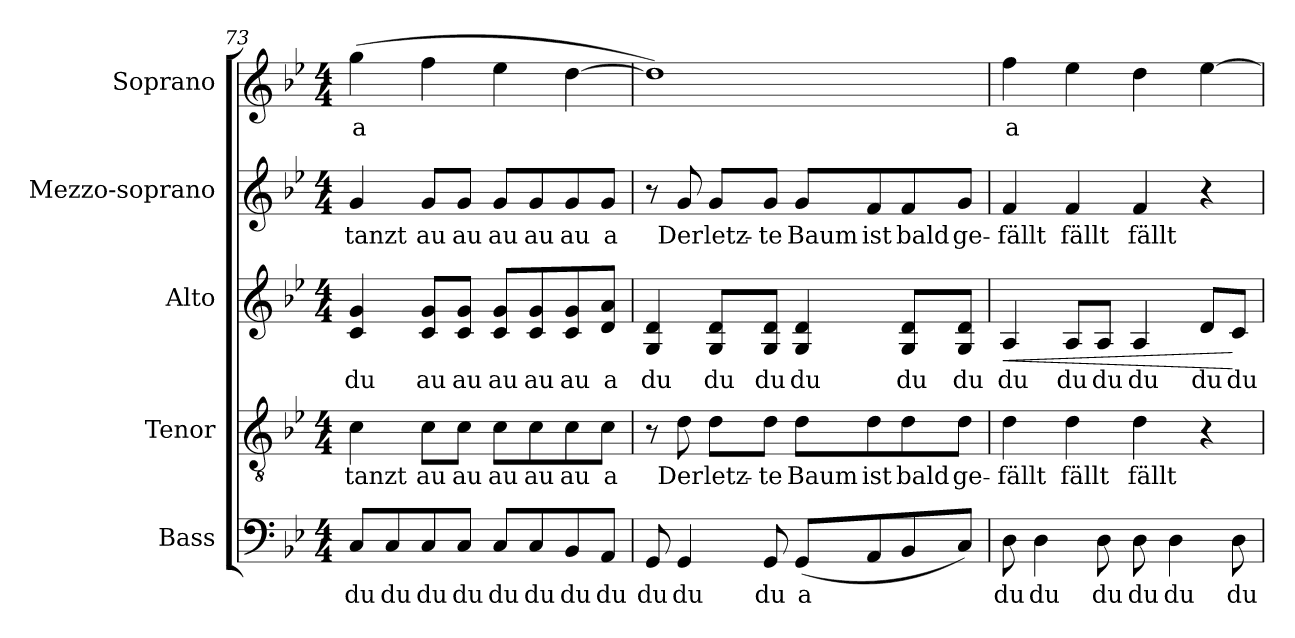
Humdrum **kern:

**kern	**text	**kern	**text	**kern	**text	**dynam	**kern	**text	**kern	**text
*part5	*part5	*part4	*part4	*part3	*part3	*part3	*part2	*part2	*part1	*part1
*staff5	*staff5	*staff4	*staff4	*staff3	*staff3	*staff3	*staff2	*staff2	*staff1	*staff1
*I"Bass	*	*I"Tenor	*	*I"Alto	*	*	*I"Mezzo-soprano	*	*I"Soprano	*
*I'B.	*	*I'T.	*	*I'A.	*	*	*I'M-S.	*	*I'S.	*
*clefF4	*	*clefGv2	*	*clefG2	*	*	*clefG2	*	*clefG2	*
*	*	*ITrd7c12	*	*	*	*	*	*	*	*
*k[b-e-]	*	*k[b-e-]	*	*k[b-e-]	*	*	*k[b-e-]	*	*k[b-e-]	*
*g:	*	*g:	*	*g:	*	*	*g:	*	*g:	*
*M4/4	*	*M4/4	*	*M4/4	*	*	*M4/4	*	*M4/4	*
=73	=73	=73	=73	=73	=73	=73	=73	=73	=73	=73
!	!LO:LY:b:color=#000000	!	!	!	!	!	!	!	!	!
!	!	!	!LO:LY:b:color=#000000	!	!	!	!	!	!	!
!	!	!	!	!	!LO:LY:b:color=#000000	!	!	!	!	!
!	!	!	!	!	!	!	!	!LO:LY:b:color=#000000	!	!
!	!	!	!	!	!	!	!	!	!	!LO:LY:b:color=#000000
8Ci/L	du	4Ci\	-tanzt	4ci/ 4gi	du	.	4gi/	-tanzt	(4ggi\	a
!	!LO:LY:b:color=#000000	!	!	!	!	!	!	!	!	!
8Ci/	du	.	.	.	.	.	.	.	.	.
!	!LO:LY:b:color=#000000	!	!	!	!	!	!	!	!	!
!	!	!	!LO:LY:b:color=#000000	!	!	!	!	!	!	!
!	!	!	!	!	!LO:LY:b:color=#000000	!	!	!	!	!
!	!	!	!	!	!	!	!	!LO:LY:b:color=#000000	!	!
8Ci/	du	8Ci\L	au	8ci/ 8giL	au	.	8gi/L	au	4ffi\	.
!	!LO:LY:b:color=#000000	!	!	!	!	!	!	!	!	!
!	!	!	!LO:LY:b:color=#000000	!	!	!	!	!	!	!
!	!	!	!	!	!LO:LY:b:color=#000000	!	!	!	!	!
!	!	!	!	!	!	!	!	!LO:LY:b:color=#000000	!	!
8Ci/J	du	8Ci\J	au	8ci/ 8giJ	au	.	8gi/J	au	.	.
!	!LO:LY:b:color=#000000	!	!	!	!	!	!	!	!	!
!	!	!	!LO:LY:b:color=#000000	!	!	!	!	!	!	!
!	!	!	!	!	!LO:LY:b:color=#000000	!	!	!	!	!
!	!	!	!	!	!	!	!	!LO:LY:b:color=#000000	!	!
8Ci/L	du	8Ci\L	au	8ci/ 8giL	au	.	8gi/L	au	4ee-i\	.
!	!LO:LY:b:color=#000000	!	!	!	!	!	!	!	!	!
!	!	!	!LO:LY:b:color=#000000	!	!	!	!	!	!	!
!	!	!	!	!	!LO:LY:b:color=#000000	!	!	!	!	!
!	!	!	!	!	!	!	!	!LO:LY:b:color=#000000	!	!
8Ci/	du	8Ci\	au	8ci/ 8gi	au	.	8gi/	au	.	.
!	!LO:LY:b:color=#000000	!	!	!	!	!	!	!	!	!
!	!	!	!LO:LY:b:color=#000000	!	!	!	!	!	!	!
!	!	!	!	!	!LO:LY:b:color=#000000	!	!	!	!	!
!	!	!	!	!	!	!	!	!LO:LY:b:color=#000000	!	!
8BB-i/	du	8Ci\	au	8ci/ 8gi	au	.	8gi/	au	[4ddi\	.
!	!LO:LY:b:color=#000000	!	!	!	!	!	!	!	!	!
!	!	!	!LO:LY:b:color=#000000	!	!	!	!	!	!	!
!	!	!	!	!	!LO:LY:b:color=#000000	!	!	!	!	!
!	!	!	!	!	!	!	!	!LO:LY:b:color=#000000	!	!
8AAi/J	du	8Ci\J	a	8di/ 8aiJ	a	.	8gi/J	a	.	.
=74	=74	=74	=74	=74	=74	=74	=74	=74	=74	=74
!	!LO:LY:b:color=#000000	!	!	!	!	!	!	!	!	!
!	!	!	!	!	!LO:LY:b:color=#000000	!	!	!	!	!
8GGi/	du	8r	.	4Gi/ 4di	du	.	8r	.	1ddi])	.
!	!LO:LY:b:color=#000000	!	!	!	!	!	!	!	!	!
!	!	!	!LO:LY:b:color=#000000	!	!	!	!	!	!	!
!	!	!	!	!	!	!	!	!LO:LY:b:color=#000000	!	!
4GGi/	du	8Di\	Der	.	.	.	8gi/	Der	.	.
!	!	!	!LO:LY:b:color=#000000	!	!	!	!	!	!	!
!	!	!	!	!	!LO:LY:b:color=#000000	!	!	!	!	!
!	!	!	!	!	!	!	!	!LO:LY:b:color=#000000	!	!
.	.	8Di\L	letz-	8Gi/ 8diL	du	.	8gi/L	letz-	.	.
!	!LO:LY:b:color=#000000	!	!	!	!	!	!	!	!	!
!	!	!	!LO:LY:b:color=#000000	!	!	!	!	!	!	!
!	!	!	!	!	!LO:LY:b:color=#000000	!	!	!	!	!
!	!	!	!	!	!	!	!	!LO:LY:b:color=#000000	!	!
8GGi/	du	8Di\J	-te	8Gi/ 8diJ	du	.	8gi/J	-te	.	.
!	!LO:LY:b:color=#000000	!	!	!	!	!	!	!	!	!
!	!	!	!LO:LY:b:color=#000000	!	!	!	!	!	!	!
!	!	!	!	!	!LO:LY:b:color=#000000	!	!	!	!	!
!	!	!	!	!	!	!	!	!LO:LY:b:color=#000000	!	!
(8GGi/L	a	8Di\L	Baum	4Gi/ 4di	du	.	8gi/L	Baum	.	.
!	!	!	!LO:LY:b:color=#000000	!	!	!	!	!	!	!
!	!	!	!	!	!	!	!	!LO:LY:b:color=#000000	!	!
8AAi/	.	8Di\	ist	.	.	.	8fi/	ist	.	.
!	!	!	!LO:LY:b:color=#000000	!	!	!	!	!	!	!
!	!	!	!	!	!LO:LY:b:color=#000000	!	!	!	!	!
!	!	!	!	!	!	!	!	!LO:LY:b:color=#000000	!	!
8BB-i/	.	8Di\	bald	8Gi/ 8diL	du	.	8fi/	bald	.	.
!	!	!	!LO:LY:b:color=#000000	!	!	!	!	!	!	!
!	!	!	!	!	!LO:LY:b:color=#000000	!	!	!	!	!
!	!	!	!	!	!	!	!	!LO:LY:b:color=#000000	!	!
8Ci/J)	.	8Di\J	ge-	8Gi/ 8diJ	du	.	8gi/J	ge-	.	.
=75	=75	=75	=75	=75	=75	=75	=75	=75	=75	=75
!	!LO:LY:b:color=#000000	!	!	!	!	!	!	!	!	!
!	!	!	!LO:LY:b:color=#000000	!	!	!	!	!	!	!
!	!	!	!	!	!LO:LY:b:color=#000000	!LO:HP:b	!	!	!	!
!	!	!	!	!	!	!	!	!LO:LY:b:color=#000000	!	!
!	!	!	!	!	!	!	!	!	!	!LO:LY:b:color=#000000
8Di\	du	4Di\	-fällt	4Ai/	du	<	4fi/	-fällt	4ffi\	a
!	!LO:LY:b:color=#000000	!	!	!	!	!	!	!	!	!
4Di\	du	.	.	.	.	.	.	.	.	.
!	!	!	!LO:LY:b:color=#000000	!	!	!	!	!	!	!
!	!	!	!	!	!LO:LY:b:color=#000000	!	!	!	!	!
!	!	!	!	!	!	!	!	!LO:LY:b:color=#000000	!	!
.	.	4Di\	fällt	8Ai/L	du	.	4fi/	fällt	4ee-i\	.
!	!LO:LY:b:color=#000000	!	!	!	!	!	!	!	!	!
!	!	!	!	!	!LO:LY:b:color=#000000	!	!	!	!	!
8Di\	du	.	.	8Ai/J	du	.	.	.	.	.
!	!LO:LY:b:color=#000000	!	!	!	!	!	!	!	!	!
!	!	!	!LO:LY:b:color=#000000	!	!	!	!	!	!	!
!	!	!	!	!	!LO:LY:b:color=#000000	!	!	!	!	!
!	!	!	!	!	!	!	!	!LO:LY:b:color=#000000	!	!
8Di\	du	4Di\	fällt	4Ai/	du	.	4fi/	fällt	4ddi\	.
!	!LO:LY:b:color=#000000	!	!	!	!	!	!	!	!	!
4Di\	du	.	.	.	.	.	.	.	.	.
!	!	!	!	!	!LO:LY:b:color=#000000	!	!	!	!	!
.	.	4r	.	8di/L	du	.	4r	.	[4ee-i\	.
!	!LO:LY:b:color=#000000	!	!	!	!	!	!	!	!	!
!	!	!	!	!	!LO:LY:b:color=#000000	!	!	!	!	!
8Di\	du	.	.	8ci/J	du	[	.	.	.	.
=	=	=	=	=	=	=	=	=	=	=
*-	*-	*-	*-	*-	*-	*-	*-	*-	*-	*-
